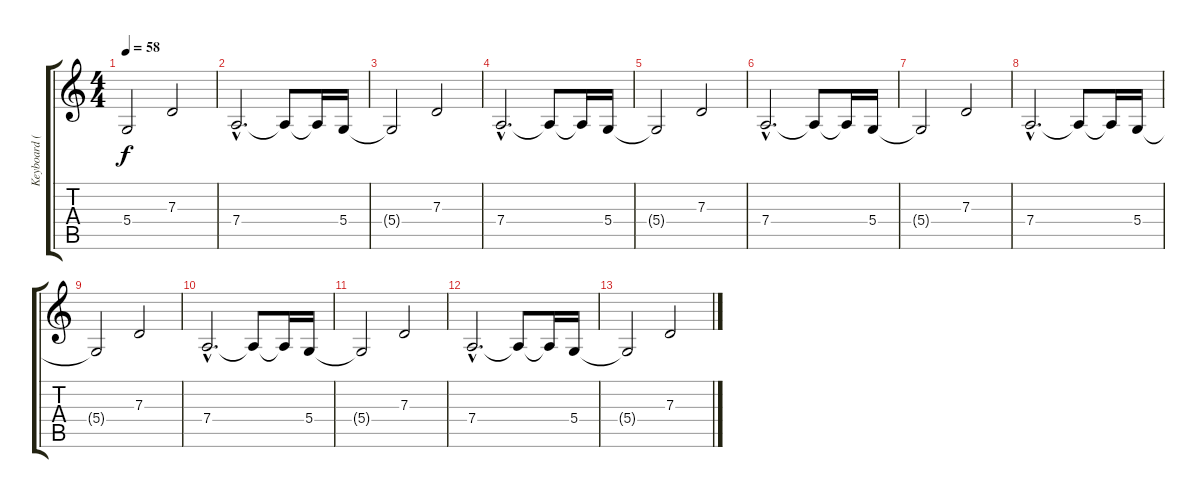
\track ("Keyboard (High Note)" "Keyboard (") {instrument stringensemble1}
\staff {score tabs}
\tuning (E4 B3 G3 D3 A2 E2) {hide}
\ts (4 4)
\tempo 58
\clef g2
\ks c
5.4{t}.2{dy f} 7.3.2 |
7.4{hac}.2{d instrument stringensemble1} 7.4{t}.8 7.4{t}.16 5.4.16 |
5.4{t}.2 7.3.2 |
7.4{hac}.2{d instrument stringensemble1} 7.4{t}.8 7.4{t}.16 5.4.16 |
5.4{t}.2 7.3.2 |
7.4{hac}.2{d instrument stringensemble1} 7.4{t}.8 7.4{t}.16 5.4.16 |
5.4{t}.2 7.3.2 |
7.4{hac}.2{d volume 4 instrument stringensemble1} 7.4{t}.8 7.4{t}.16 5.4.16 |
5.4{t}.2 7.3.2 |
7.4{hac}.2{d instrument stringensemble1} 7.4{t}.8 7.4{t}.16 5.4.16 |
5.4{t}.2 7.3.2 |
7.4{hac}.2{d volume 0 instrument stringensemble1} 7.4{t}.8 7.4{t}.16 5.4.16 |
5.4{t}.2 7.3.2
